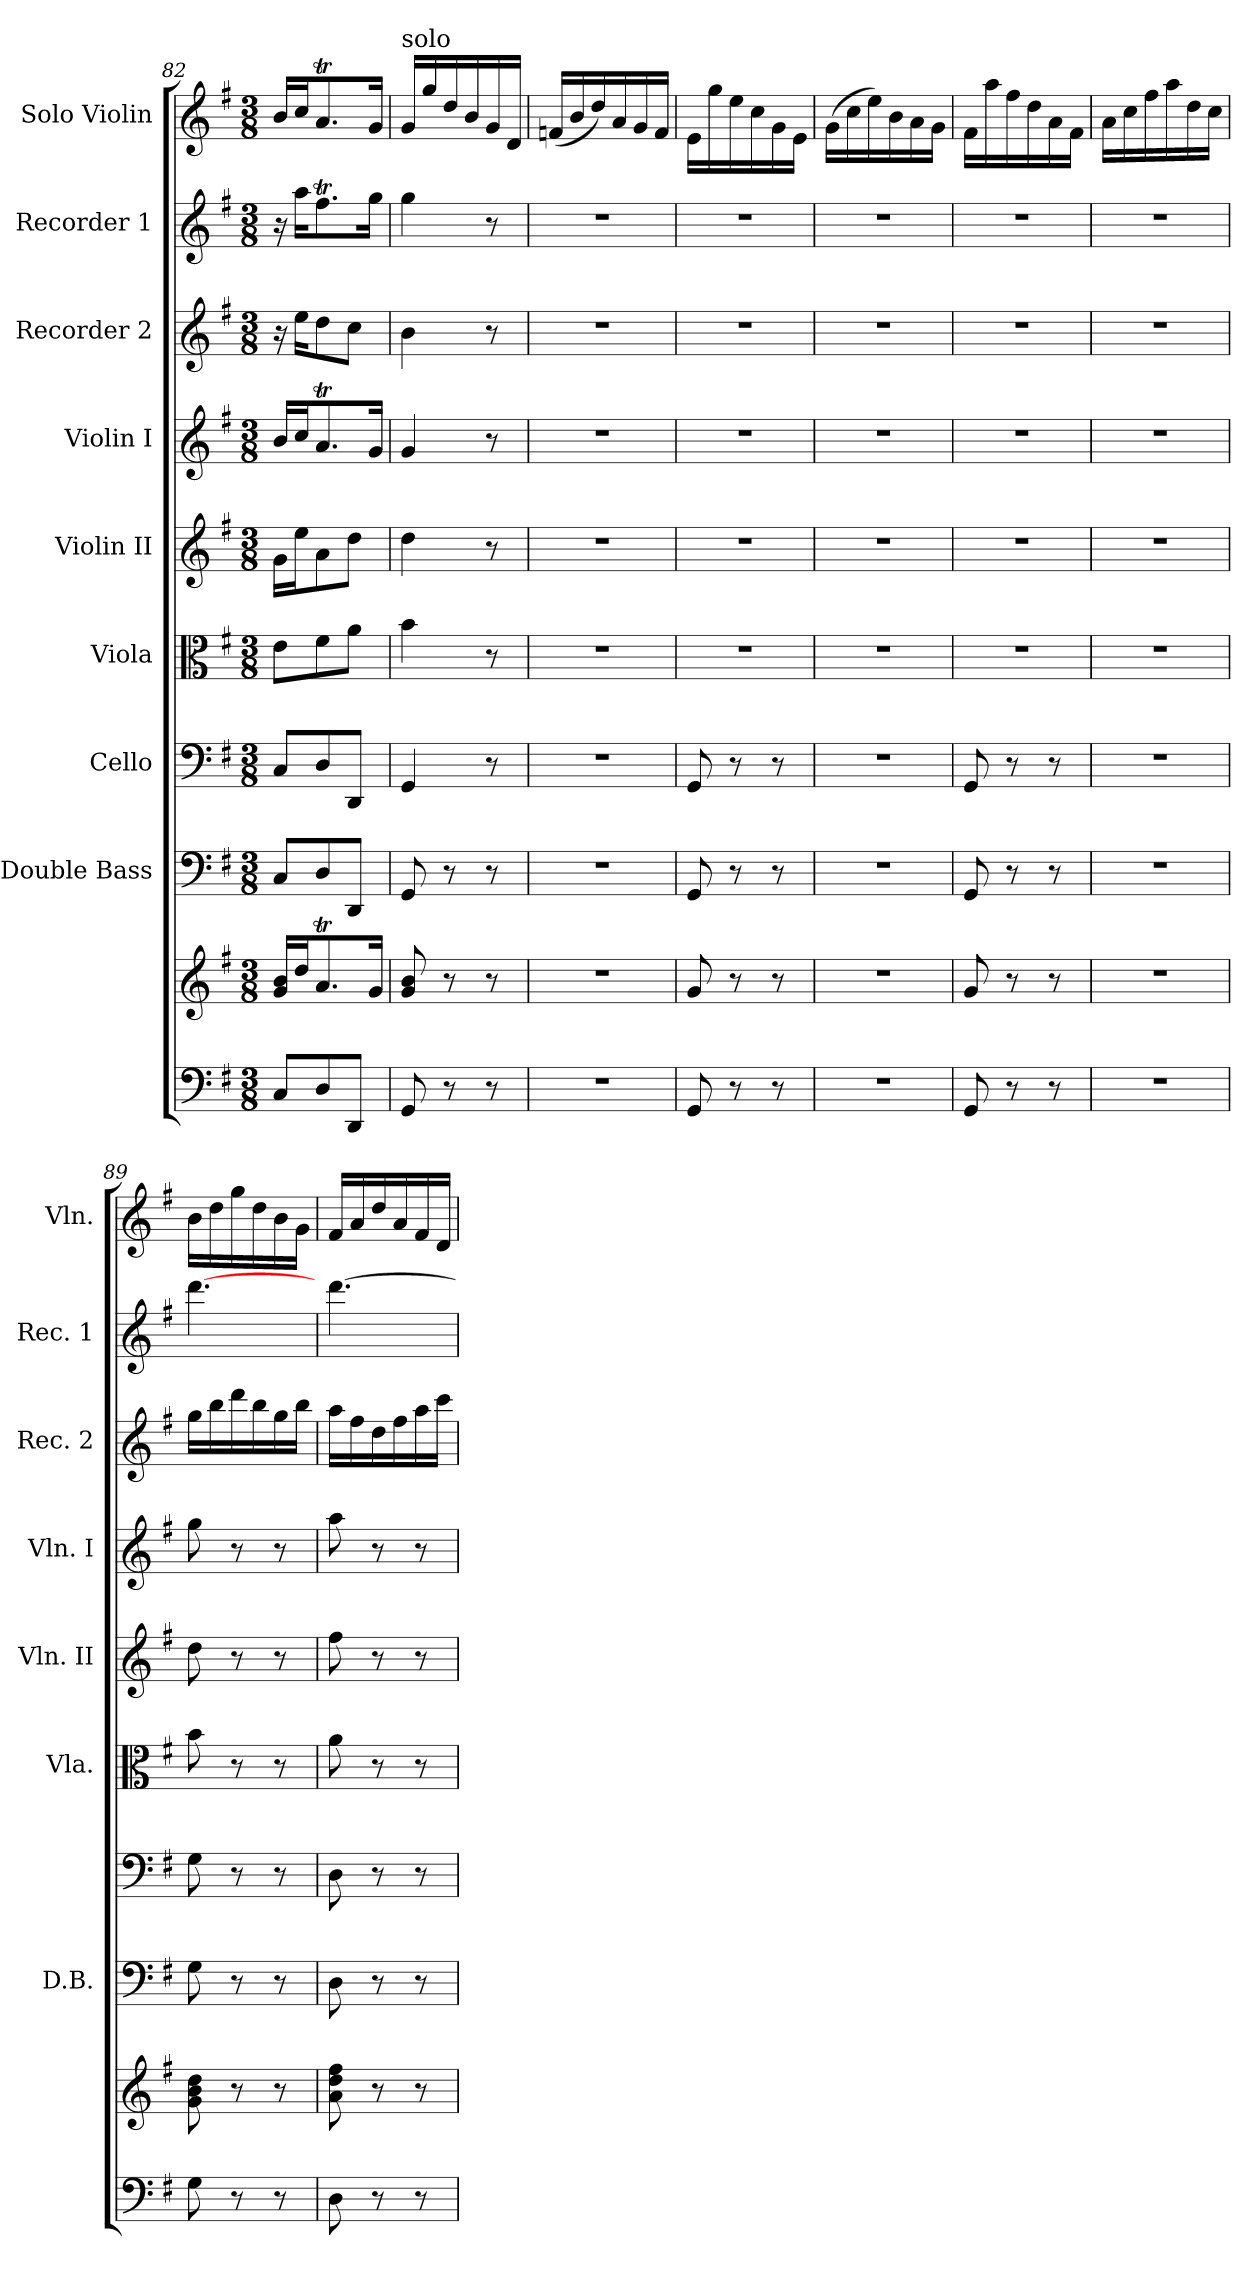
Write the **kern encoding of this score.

**kern	**kern	**kern	**kern	**kern	**kern	**kern	**kern	**kern	**kern
*part9	*part9	*part8	*part7	*part6	*part5	*part4	*part3	*part2	*part1
*staff10	*staff9	*staff8	*staff7	*staff6	*staff5	*staff4	*staff3	*staff2	*staff1
*	*	*I"Double Bass	*I"Cello	*I"Viola	*I"Violin II	*I"Violin I	*I"Recorder 2	*I"Recorder 1	*I"Solo Violin
*	*	*I'D.B.	*	*I'Vla.	*I'Vln. II	*I'Vln. I	*I'Rec. 2	*I'Rec. 1	*I'Vln.
*clefF4	*clefG2	*clefF4	*clefF4	*clefC3	*clefG2	*clefG2	*clefG2	*clefG2	*clefG2
*	*	*ITrd7c12	*	*	*	*	*	*	*
*k[f#]	*k[f#]	*k[f#]	*k[f#]	*k[f#]	*k[f#]	*k[f#]	*k[f#]	*k[f#]	*k[f#]
*G:	*G:	*G:	*G:	*G:	*G:	*G:	*G:	*G:	*G:
*M3/8	*M3/8	*M3/8	*M3/8	*M3/8	*M3/8	*M3/8	*M3/8	*M3/8	*M3/8
=82	=82	=82	=82	=82	=82	=82	=82	=82	=82
8C/L	16g/ 16b/LL	8CC/L	8C/L	8e\L	16g\LL	16b/LL	16r	16r	16b/LL
.	16dd/J	.	.	.	16ee\J	16cc/J	16ee\KL	16aa\KL	16cc/J
8D/	8.aT/	8DD/	8D/	8f#\	8a\	8.aT/	8dd\	8.ff#t\	8.aT/
8DD/J	.	8DDD/J	8DD/J	8a\J	8dd\J	.	8cc\J	.	.
.	16g/Jk	.	.	.	.	16g/Jk	.	16gg\Jk	16g/Jk
!!LO:LB:g=z
=83	=83	=83	=83	=83	=83	=83	=83	=83	=83
!	!	!	!	!	!	!	!	!	!LO:TX:a:t=solo
8GG/	8g/ 8b/	8GGG/	4GG/	4b\	4dd\	4g/	4b\	4gg\	16g/LL
.	.	.	.	.	.	.	.	.	16gg/
8r	8r	8r	.	.	.	.	.	.	16dd/
.	.	.	.	.	.	.	.	.	16b/
8r	8r	8r	8r	8r	8r	8r	8r	8r	16g/
.	.	.	.	.	.	.	.	.	16d/JJ
=84	=84	=84	=84	=84	=84	=84	=84	=84	=84
4.r	4.r	4.r	4.r	4.r	4.r	4.r	4.r	4.r	(<16fn/LL
.	.	.	.	.	.	.	.	.	16b/
.	.	.	.	.	.	.	.	.	16dd/)
.	.	.	.	.	.	.	.	.	16a/
.	.	.	.	.	.	.	.	.	16g/
.	.	.	.	.	.	.	.	.	16f/JJ
=85	=85	=85	=85	=85	=85	=85	=85	=85	=85
8GG/	8g/	8GGG/	8GG/	4.r	4.r	4.r	4.r	4.r	16e\LL
.	.	.	.	.	.	.	.	.	16gg\
8r	8r	8r	8r	.	.	.	.	.	16ee\
.	.	.	.	.	.	.	.	.	16cc\
8r	8r	8r	8r	.	.	.	.	.	16g\
.	.	.	.	.	.	.	.	.	16e\JJ
=86	=86	=86	=86	=86	=86	=86	=86	=86	=86
4.r	4.r	4.r	4.r	4.r	4.r	4.r	4.r	4.r	(>16g\LL
.	.	.	.	.	.	.	.	.	16cc\
.	.	.	.	.	.	.	.	.	16ee\)
.	.	.	.	.	.	.	.	.	16b\
.	.	.	.	.	.	.	.	.	16a\
.	.	.	.	.	.	.	.	.	16g\JJ
=87	=87	=87	=87	=87	=87	=87	=87	=87	=87
8GG/	8g/	8GGG/	8GG/	4.r	4.r	4.r	4.r	4.r	16f#\LL
.	.	.	.	.	.	.	.	.	16aa\
8r	8r	8r	8r	.	.	.	.	.	16ff#\
.	.	.	.	.	.	.	.	.	16dd\
8r	8r	8r	8r	.	.	.	.	.	16a\
.	.	.	.	.	.	.	.	.	16f#\JJ
=88	=88	=88	=88	=88	=88	=88	=88	=88	=88
4.r	4.r	4.r	4.r	4.r	4.r	4.r	4.r	4.r	16a\LL
.	.	.	.	.	.	.	.	.	16cc\
.	.	.	.	.	.	.	.	.	16ff#\
.	.	.	.	.	.	.	.	.	16aa\
.	.	.	.	.	.	.	.	.	16dd\
.	.	.	.	.	.	.	.	.	16cc\JJ
=89	=89	=89	=89	=89	=89	=89	=89	=89	=89
8G\	8g\ 8b\ 8dd\	8GG\	8G\	8b\	8dd\	8gg\	16gg\LL	[4.ddd\	16b\LL
.	.	.	.	.	.	.	16bb\	.	16dd\
8r	8r	8r	8r	8r	8r	8r	16ddd\	.	16gg\
.	.	.	.	.	.	.	16bb\	.	16dd\
8r	8r	8r	8r	8r	8r	8r	16gg\	.	16b\
.	.	.	.	.	.	.	16bb\JJ	.	16g\JJ
=90	=90	=90	=90	=90	=90	=90	=90	=90	=90
8D\	8a\ 8dd\ 8ff#\	8DD\	8D\	8a\	8ff#\	8aa\	16aa\LL	[4.ddd\	16f#/LL
.	.	.	.	.	.	.	16ff#\	.	16a/
8r	8r	8r	8r	8r	8r	8r	16dd\	.	16dd/
.	.	.	.	.	.	.	16ff#\	.	16a/
8r	8r	8r	8r	8r	8r	8r	16aa\	.	16f#/
.	.	.	.	.	.	.	16ccc\JJ	.	16d/JJ
=	=	=	=	=	=	=	=	=	=
*-	*-	*-	*-	*-	*-	*-	*-	*-	*-
